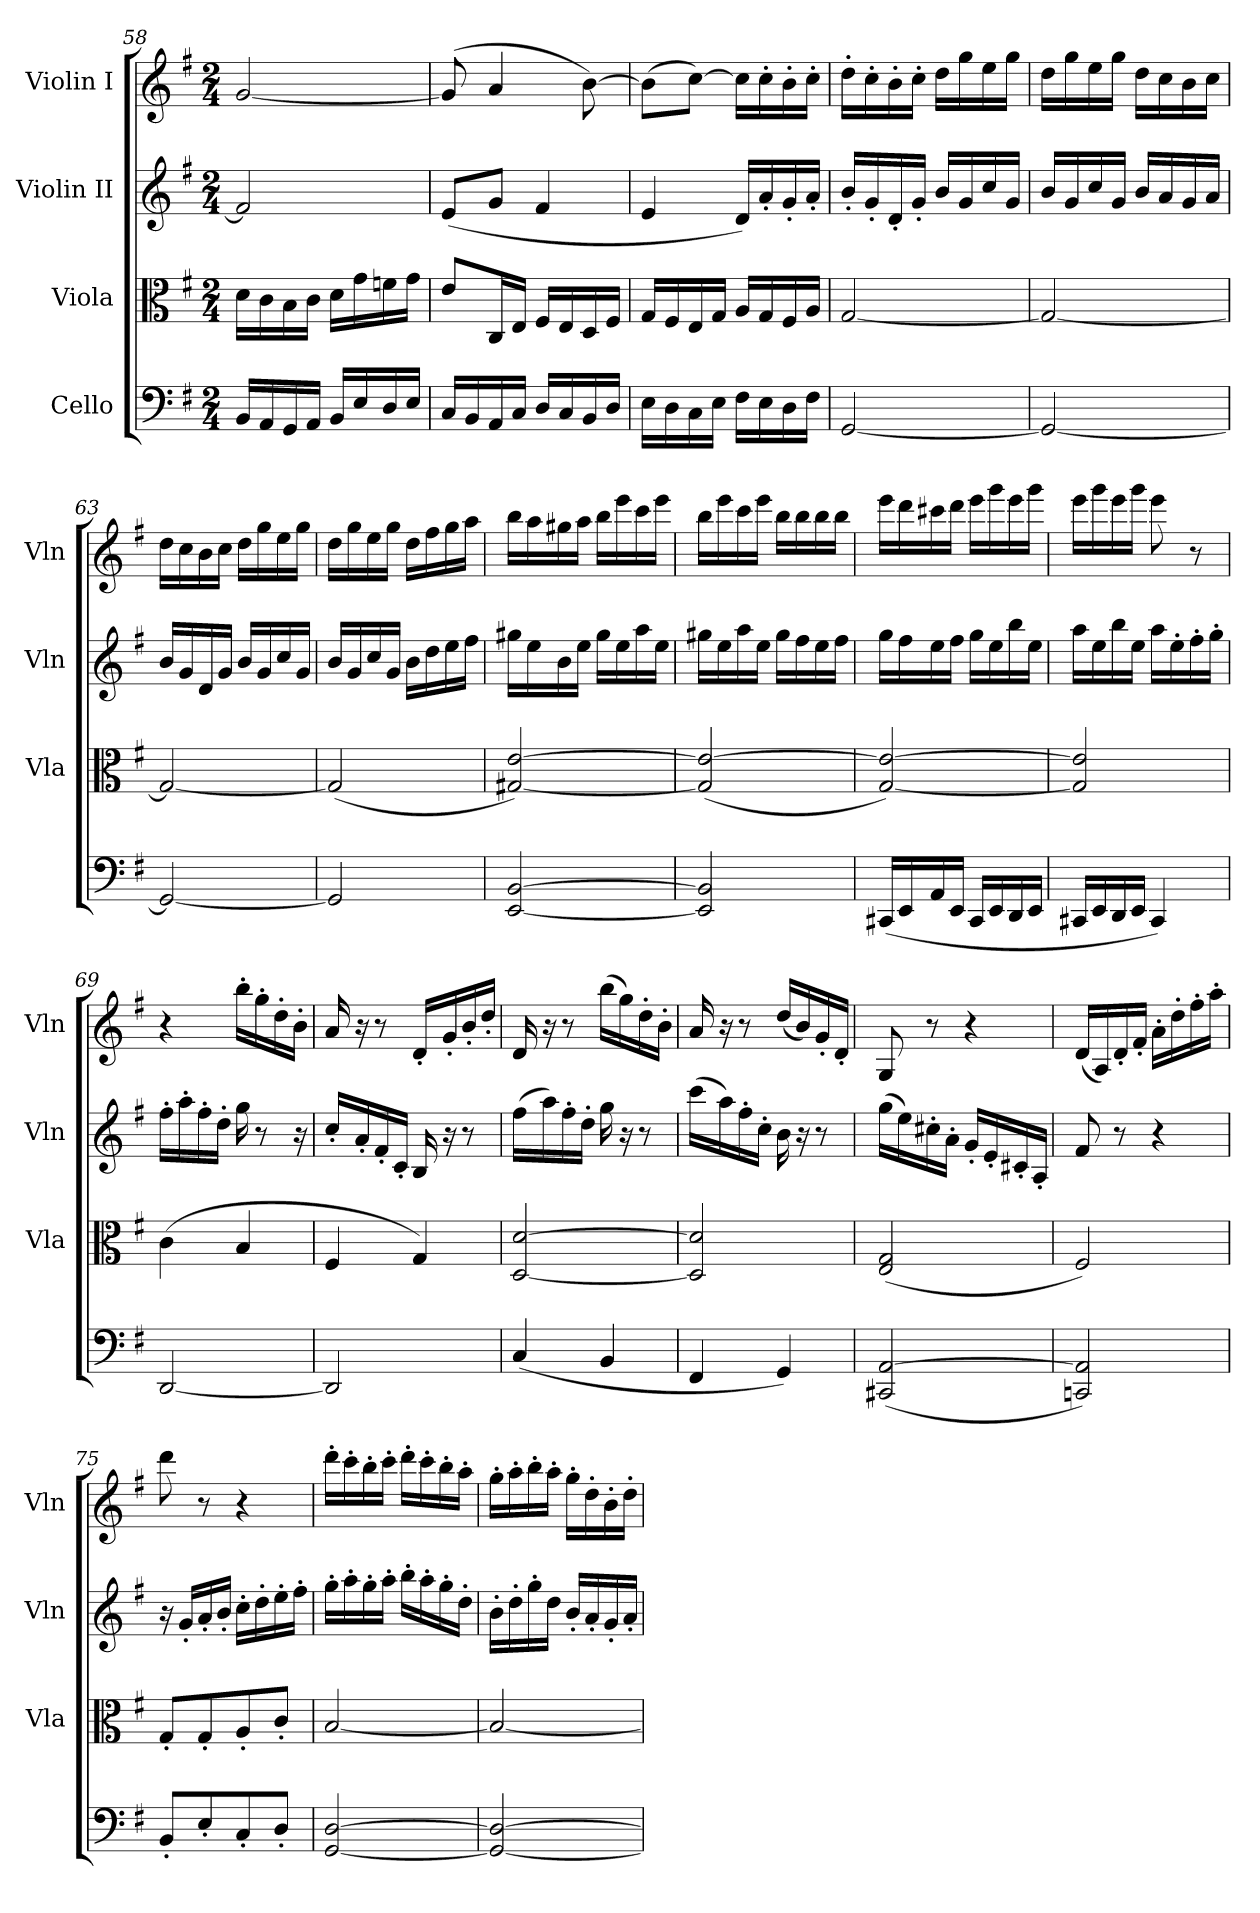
**kern	**kern	**kern	**kern
*part4	*part3	*part2	*part1
*staff4	*staff3	*staff2	*staff1
*I"Cello	*I"Viola	*I"Violin II	*I"Violin I
*	*I'Vla	*I'Vln	*I'Vln
*clefF4	*clefC3	*clefG2	*clefG2
*k[f#]	*k[f#]	*k[f#]	*k[f#]
*M2/4	*M2/4	*M2/4	*M2/4
=58	=58	=58	=58
16BB/LL	16d\LL	2f/]	[2g/
16AA/	16c\	.	.
16GG/	16B\	.	.
16AA/JJ	16c\JJ	.	.
16BB/LL	16d\LL	.	.
16E/	16g\	.	.
16D/	16fn\	.	.
16E/JJ	16g\JJ	.	.
=59	=59	=59	=59
16C/LL	8e/L	(>8e/L	(>8g/]
16BB/	.	.	.
16AA/	16C/L	8g/J	4a/
16C/JJ	16E/JJ	.	.
16D/LL	16F#/LL	4f#/	.
16C/	16E/	.	.
16BB/	16D/	.	[8b\)
16D/JJ	16F#/JJ	.	.
=60	=60	=60	=60
16E\LL	16G/LL	4e/	(>8b\L]
16D\	16F#/	.	.
16C\	16E/	.	[8cc\J)
16E\JJ	16G/JJ	.	.
16F#\LL	16A/LL	16d/LL)	16cc\LL]
16E\	16G/	16a'/	16cc'\
16D\	16F#/	16g'/	16b'\
16F#\JJ	16A/JJ	16a'/JJ	16cc'\JJ
=61	=61	=61	=61
[2GG/	[2G/	16b'/LL	16dd'\LL
.	.	16g'/	16cc'\
.	.	16d'/	16b'\
.	.	16g'/JJ	16cc'\JJ
.	.	16b/LL	16dd\LL
.	.	16g/	16gg\
.	.	16cc/	16ee\
.	.	16g/JJ	16gg\JJ
=62	=62	=62	=62
2GG/_	2G/_	16b/LL	16dd\LL
.	.	16g/	16gg\
.	.	16cc/	16ee\
.	.	16g/JJ	16gg\JJ
.	.	16b/LL	16dd\LL
.	.	16a/	16cc\
.	.	16g/	16b\
.	.	16a/JJ	16cc\JJ
=63	=63	=63	=63
2GG/_	2G/_	16b/LL	16dd\LL
.	.	16g/	16cc\
.	.	16d/	16b\
.	.	16g/JJ	16cc\JJ
.	.	16b/LL	16dd\LL
.	.	16g/	16gg\
.	.	16cc/	16ee\
.	.	16g/JJ	16gg\JJ
!!LO:LB:g=z
=64	=64	=64	=64
2GG/]	(<2G/]	16b/LL	16dd\LL
.	.	16g/	16gg\
.	.	16cc/	16ee\
.	.	16g/JJ	16gg\JJ
.	.	16b\LL	16dd\LL
.	.	16dd\	16ff#\
.	.	16ee\	16gg\
.	.	16ff#\JJ	16aa\JJ
=65	=65	=65	=65
[2EE/ [2BB/	[2G#X/ [2e/)	16gg#X\LL	16bb\LL
.	.	16ee\	16aa\
.	.	16b\	16gg#X\
.	.	16ee\JJ	16aa\JJ
.	.	16gg#\LL	16bb\LL
.	.	16ee\	16eee\
.	.	16aa\	16ccc\
.	.	16ee\JJ	16eee\JJ
=66	=66	=66	=66
2EE/] 2BB/]	(>2G#/] 2e/_	16gg#X\LL	16bb\LL
.	.	16ee\	16eee\
.	.	16aa\	16ccc\
.	.	16ee\JJ	16eee\JJ
.	.	16gg#\LL	16bb\LL
.	.	16ff#\	16bb\
.	.	16ee\	16bb\
.	.	16ff#\JJ	16bb\JJ
=67	=67	=67	=67
(>16CC#X/LL	[2G/ 2e/_)	16gg\LL	16eee\LL
16EE/	.	16ff#\	16ddd\
16AA/	.	16ee\	16ccc#X\
16EE/JJ	.	16ff#\JJ	16ddd\JJ
16CC#/LL	.	16gg\LL	16eee\LL
16EE/	.	16ee\	16ggg\
16DD/	.	16bb\	16eee\
16EE/JJ	.	16ee\JJ	16ggg\JJ
=68	=68	=68	=68
16CC#X/LL	2G/] 2e/]	16aa\LL	16eee\LL
16EE/	.	16ee\	16ggg\
16DD/	.	16bb\	16eee\
16EE/JJ	.	16ee\JJ	16ggg\JJ
4CC#/)	.	16aa\LL	8eee\
.	.	16ee'\	.
.	.	16ff#'\	8r
.	.	16gg'\JJ	.
=69	=69	=69	=69
[2DD/	(>4c\	16ff#'\LL	4r
.	.	16aa'\	.
.	.	16ff#'\	.
.	.	16dd'\JJ	.
.	4B/	16gg\	16bb'\LL
.	.	8r	16gg'\
.	.	.	16dd'\
.	.	16r	16b'\JJ
=70	=70	=70	=70
2DD/]	4F#/	16cc'/LL	16a/
.	.	16a'/	16r
.	.	16f#'/	8r
.	.	16c'/JJ	.
.	4G/)	16B/	16d'/LL
.	.	16r	16g'/
.	.	8r	16b'/
.	.	.	16dd'/JJ
=71	=71	=71	=71
(>4C/	[2D/ [2d/	(>16ff#\LL	16d/
.	.	16aa\)	16r
.	.	16ff#'\	8r
.	.	16dd'\JJ	.
4BB/	.	16gg\	(>16bb\LL
.	.	16r	16gg\)
.	.	8r	16dd'\
.	.	.	16b'\JJ
=72	=72	=72	=72
4FF#/	2D/] 2d/]	(>16ccc\LL	16a/
.	.	16aa\)	16r
.	.	16ff#'\	8r
.	.	16cc'\JJ	.
4GG/)	.	16b\	(<16dd/LL
.	.	16r	16b/)
.	.	8r	16g'/
.	.	.	16d'/JJ
!!LO:LB:g=z
=73	=73	=73	=73
(>2CC#X/ [2AA/	(<2E/ 2G/	(>16gg\LL	8G/
.	.	16ee\)	.
.	.	16cc#X'\	8r
.	.	16a'\JJ	.
.	.	16g'/LL	4r
.	.	16e'/	.
.	.	16c#X'/	.
.	.	16A'/JJ	.
=74	=74	=74	=74
2CCn/ 2AA/])	2F#/)	8f#/	(<16d/LL
.	.	.	16A/)
.	.	8r	16d'/
.	.	.	16f#'/JJ
.	.	4r	16a'\LL
.	.	.	16dd'\
.	.	.	16ff#'\
.	.	.	16aa'\JJ
=75	=75	=75	=75
8BB'/L	8G'/L	16r	8ddd\
.	.	16g'/LL	.
8E'/	8G'/	16a'/	8r
.	.	16b'/JJ	.
8C'/	8A'/	16cc'\LL	4r
.	.	16dd'\	.
8D'/J	8c'/J	16ee'\	.
.	.	16ff#'\JJ	.
=76	=76	=76	=76
[2GG/ [2D/	[2B/	16gg'\LL	16ddd'\LL
.	.	16aa'\	16ccc'\
.	.	16gg'\	16bb'\
.	.	16aa'\JJ	16ccc'\JJ
.	.	16bb'\LL	16ddd'\LL
.	.	16aa'\	16ccc'\
.	.	16gg'\	16bb'\
.	.	16dd'\JJ	16aa'\JJ
=77	=77	=77	=77
2GG/_ 2D/_	2B/_	16b'\LL	16gg'\LL
.	.	16dd'\	16aa'\
.	.	16gg'\	16bb'\
.	.	16dd\JJ	16aa'\JJ
.	.	16b'/LL	16gg'\LL
.	.	16a'/	16dd'\
.	.	16g'/	16b'\
.	.	16a'/JJ	16dd'\JJ
=	=	=	=
*-	*-	*-	*-
